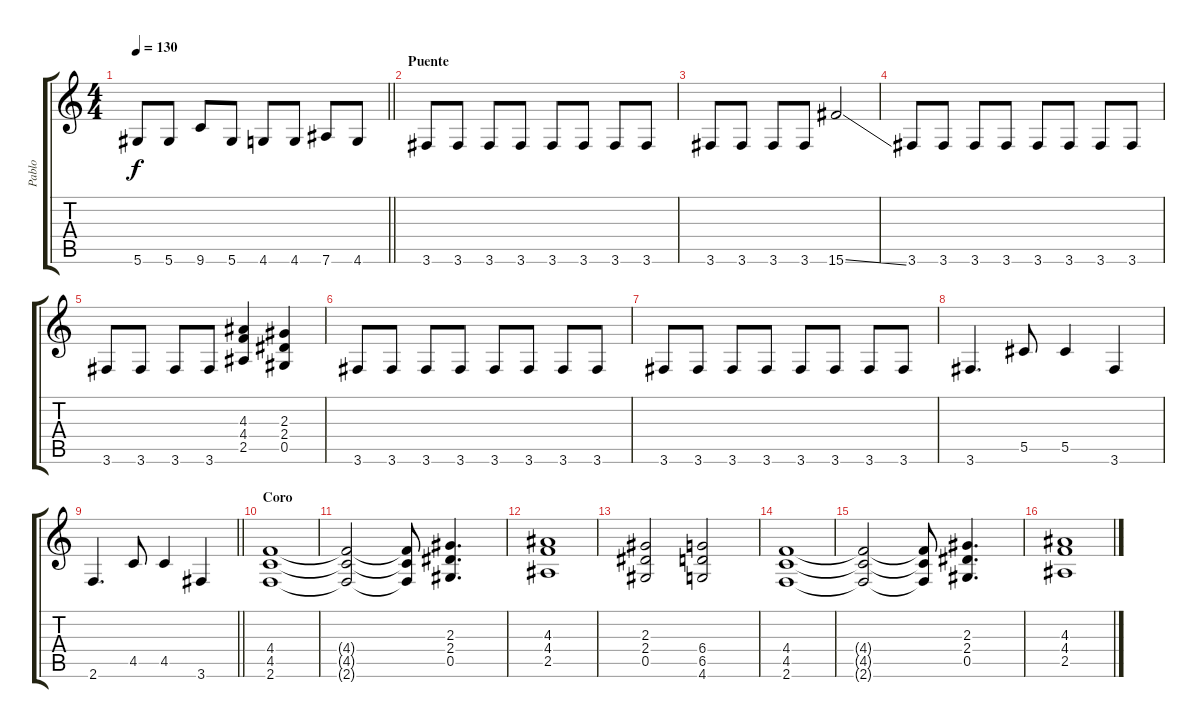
\track ("Pablo" "Pablo") {instrument distortionguitar}
\staff {score tabs}
\tuning (Eb4 Bb3 Gb3 Db3 Ab2 Eb2) {hide}
\ts (4 4)
\tempo 130
\clef g2
\barLineRight lightlight
\ks c
5.6.8{dy f} 5.6.8 9.6.8 5.6.8 4.6.8 4.6.8 7.6.8 4.6.8 |
\section ("" "Puente")
3.6.8 3.6.8 3.6.8 3.6.8 3.6.8 3.6.8 3.6.8 3.6.8 |
3.6.8 3.6.8 3.6.8 3.6.8 15.6{ss}.2 |
3.6.8 3.6.8 3.6.8 3.6.8 3.6.8 3.6.8 3.6.8 3.6.8 |
3.6.8 3.6.8 3.6.8 3.6.8 (4.3 4.4 2.5).4 (2.3 2.4 0.5).4 |
3.6.8 3.6.8 3.6.8 3.6.8 3.6.8 3.6.8 3.6.8 3.6.8 |
3.6.8 3.6.8 3.6.8 3.6.8 3.6.8 3.6.8 3.6.8 3.6.8 |
3.6.4{d} 5.5.8 5.5.4 3.6.4 |
\barLineRight lightlight
2.6.4{d} 4.5.8 4.5.4 3.6.4 |
\section ("" "Coro")
(4.4 4.5 2.6).1 |
(4.4{t} 4.5{t} 2.6{t}).2 (4.4{t} 4.5{t} 2.6{t}).8 (2.3 2.4 0.5).4{d} |
(4.3 4.4 2.5).1 |
(2.3 2.4 0.5).2 (6.4 6.5 4.6).2 |
(4.4 4.5 2.6).1 |
(4.4{t} 4.5{t} 2.6{t}).2 (4.4{t} 4.5{t} 2.6{t}).8 (2.3 2.4 0.5).4{d} |
(4.3 4.4 2.5).1
